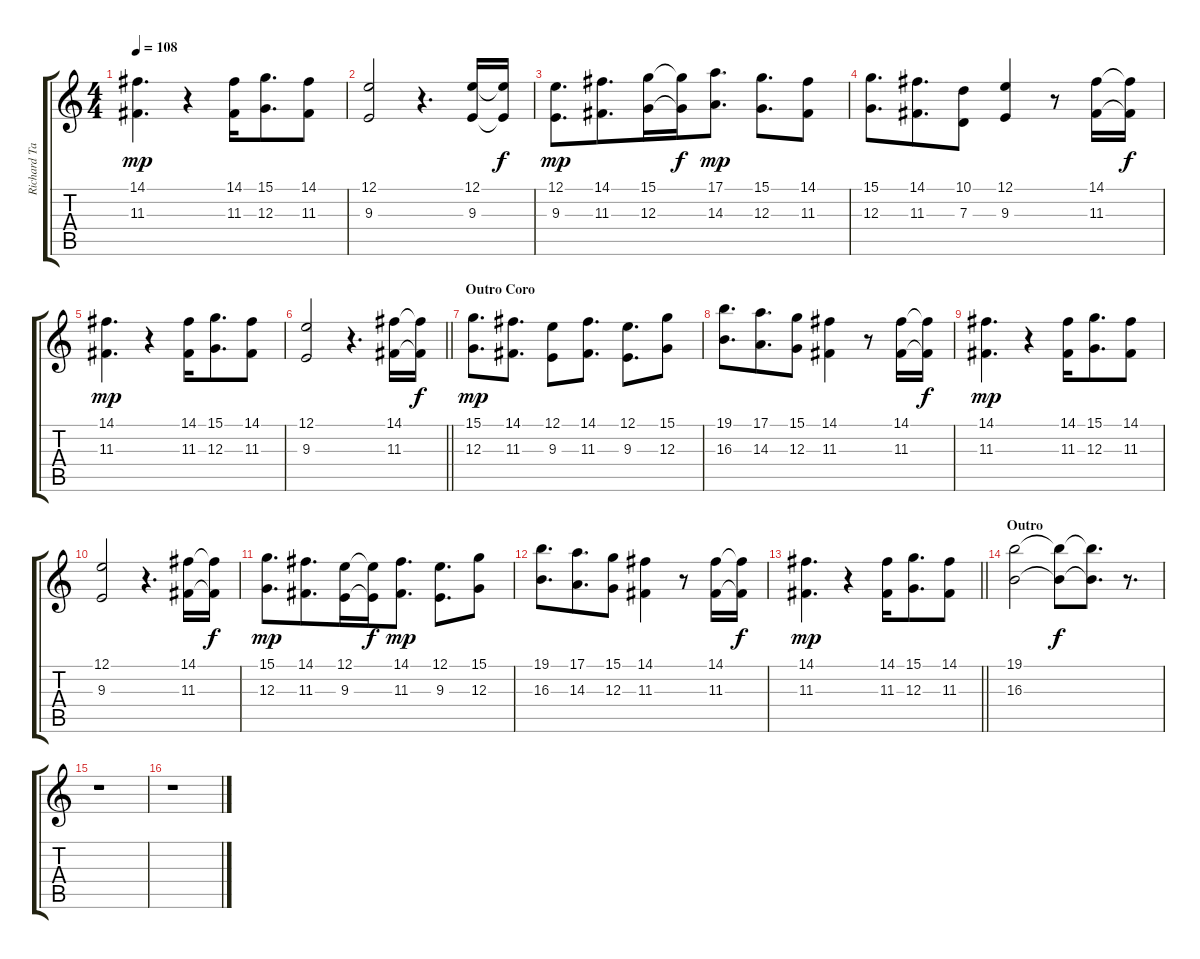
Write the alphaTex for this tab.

\track ("Richard Taylor" "Richard Ta") {instrument englishhorn}
\staff {score tabs}
\tuning (E4 B3 G3 D3 A2 E2) {hide}
\ts (4 4)
\tempo 108
\clef g2
\ks c
(14.1 11.3).4{d dy mp} r.4 (14.1 11.3).16{beam merge} (15.1 12.3).8{d beam merge} (14.1 11.3).8 |
(12.1 9.3).2 r.4{d} (12.1 9.3).16 (12.1{t} 9.3{t}).16{dy f} |
(12.1 9.3).8{d dy mp} (14.1 11.3).8{d beam merge} (15.1 12.3).16{beam merge} (15.1{t} 12.3{t}).16{dy f beam merge} (17.1 14.3).8{d dy mp beam split} (15.1 12.3).8{d beam merge} (14.1 11.3).8 |
(15.1 12.3).8{d} (14.1 11.3).8{d beam merge} (10.1 7.3).8 (12.1 9.3).4 r.8 (14.1 11.3).16 (14.1{t} 11.3{t}).16{dy f} |
(14.1 11.3).4{d dy mp} r.4 (14.1 11.3).16{beam merge} (15.1 12.3).8{d beam merge} (14.1 11.3).8 |
\barLineRight lightlight
(12.1 9.3).2 r.4{d} (14.1 11.3).16 (14.1{t} 11.3{t}).16{dy f} |
\section ("" "Outro Coro")
(15.1 12.3).8{d dy mp beam merge} (14.1 11.3).8{d beam split} (12.1 9.3).8{beam merge} (14.1 11.3).8{d beam split} (12.1 9.3).8{d beam merge} (15.1 12.3).8 |
(19.1 16.3).8{d} (17.1 14.3).8{d beam merge} (15.1 12.3).8 (14.1 11.3).4 r.8 (14.1 11.3).16 (14.1{t} 11.3{t}).16{dy f} |
(14.1 11.3).4{d dy mp} r.4 (14.1 11.3).16{beam merge} (15.1 12.3).8{d beam merge} (14.1 11.3).8 |
(12.1 9.3).2 r.4{d} (14.1 11.3).16 (14.1{t} 11.3{t}).16{dy f} |
(15.1 12.3).8{d dy mp} (14.1 11.3).8{d beam merge} (12.1 9.3).16{beam merge} (12.1{t} 9.3{t}).16{dy f beam merge} (14.1 11.3).8{d dy mp beam split} (12.1 9.3).8{d beam merge} (15.1 12.3).8 |
(19.1 16.3).8{d} (17.1 14.3).8{d beam merge} (15.1 12.3).8 (14.1 11.3).4 r.8 (14.1 11.3).16 (14.1{t} 11.3{t}).16{dy f} |
\barLineRight lightlight
(14.1 11.3).4{d dy mp} r.4 (14.1 11.3).16{beam merge} (15.1 12.3).8{d beam merge} (14.1 11.3).8 |
\section ("" "Outro")
(19.1 16.3).2 (19.1{t} 16.3{t}).8{dy f} (19.1{t} 16.3{t}).8{d} r.8{d} |
r.1 |
r.1
